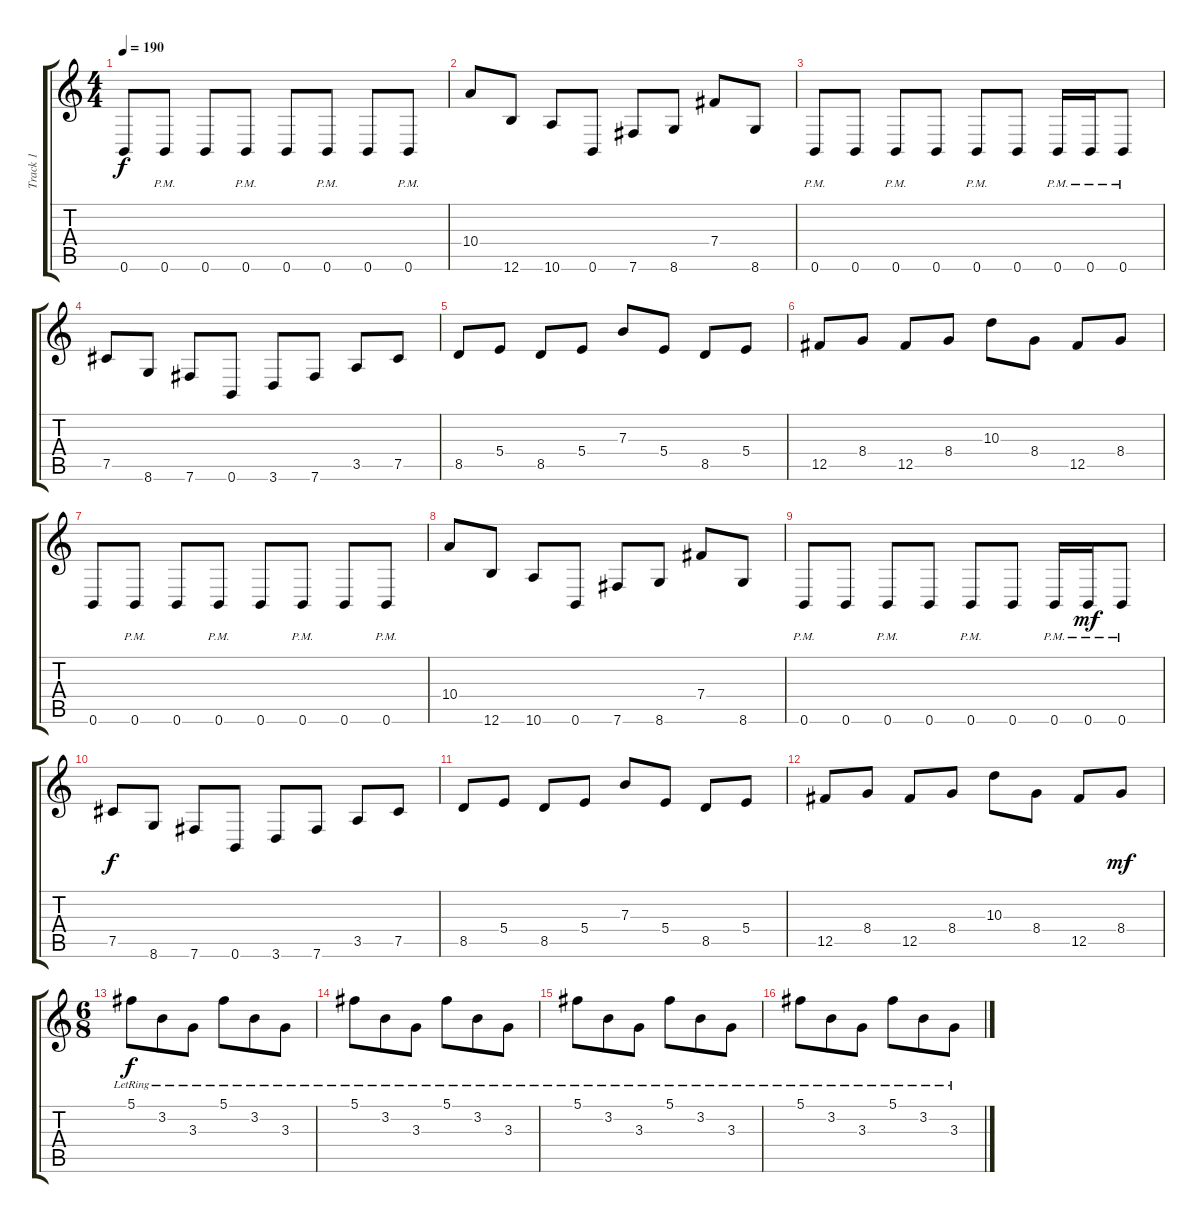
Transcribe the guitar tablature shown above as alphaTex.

\track ("Track 1" "Track 1") {instrument distortionguitar}
\staff {score tabs}
\tuning (Db4 Ab3 E3 B2 Gb2 B1) {hide}
\ts (4 4)
\tempo 190
\clef g2
\ks c
0.6.8{dy f} 0.6{pm}.8 0.6.8 0.6{pm}.8 0.6.8 0.6{pm}.8 0.6.8 0.6{pm}.8 |
10.4.8 12.6.8 10.6.8 0.6.8 7.6.8 8.6.8 7.4.8 8.6.8 |
0.6{pm}.8 0.6.8 0.6{pm}.8 0.6.8 0.6{pm}.8 0.6.8 0.6{pm}.16 0.6{pm}.16 0.6{pm}.8 |
7.5.8 8.6.8 7.6.8 0.6.8 3.6.8 7.6.8 3.5.8 7.5.8 |
8.5.8 5.4.8 8.5.8 5.4.8 7.3.8 5.4.8 8.5.8 5.4.8 |
12.5.8 8.4.8 12.5.8 8.4.8 10.3.8 8.4.8 12.5.8 8.4.8 |
0.6.8 0.6{pm}.8 0.6.8 0.6{pm}.8 0.6.8 0.6{pm}.8 0.6.8 0.6{pm}.8 |
10.4.8 12.6.8 10.6.8 0.6.8 7.6.8 8.6.8 7.4.8 8.6.8 |
0.6{pm}.8 0.6.8 0.6{pm}.8 0.6.8 0.6{pm}.8 0.6.8 0.6{pm}.16 0.6{pm}.16{dy mf} 0.6{pm}.8 |
7.5.8{dy f} 8.6.8 7.6.8 0.6.8 3.6.8 7.6.8 3.5.8 7.5.8 |
8.5.8 5.4.8 8.5.8 5.4.8 7.3.8 5.4.8 8.5.8 5.4.8 |
12.5.8 8.4.8 12.5.8 8.4.8 10.3.8 8.4.8 12.5.8 8.4.8{dy mf} |
\ts (6 8)
5.1{lr}.8{dy f balance 8} 3.2{lr}.8 3.3{lr}.8 5.1{lr}.8 3.2{lr}.8 3.3{lr}.8 |
5.1{lr}.8 3.2{lr}.8 3.3{lr}.8 5.1{lr}.8 3.2{lr}.8 3.3{lr}.8 |
5.1{lr}.8 3.2{lr}.8 3.3{lr}.8 5.1{lr}.8 3.2{lr}.8 3.3{lr}.8 |
5.1{lr}.8 3.2{lr}.8 3.3{lr}.8 5.1{lr}.8 3.2{lr}.8 3.3{lr}.8
